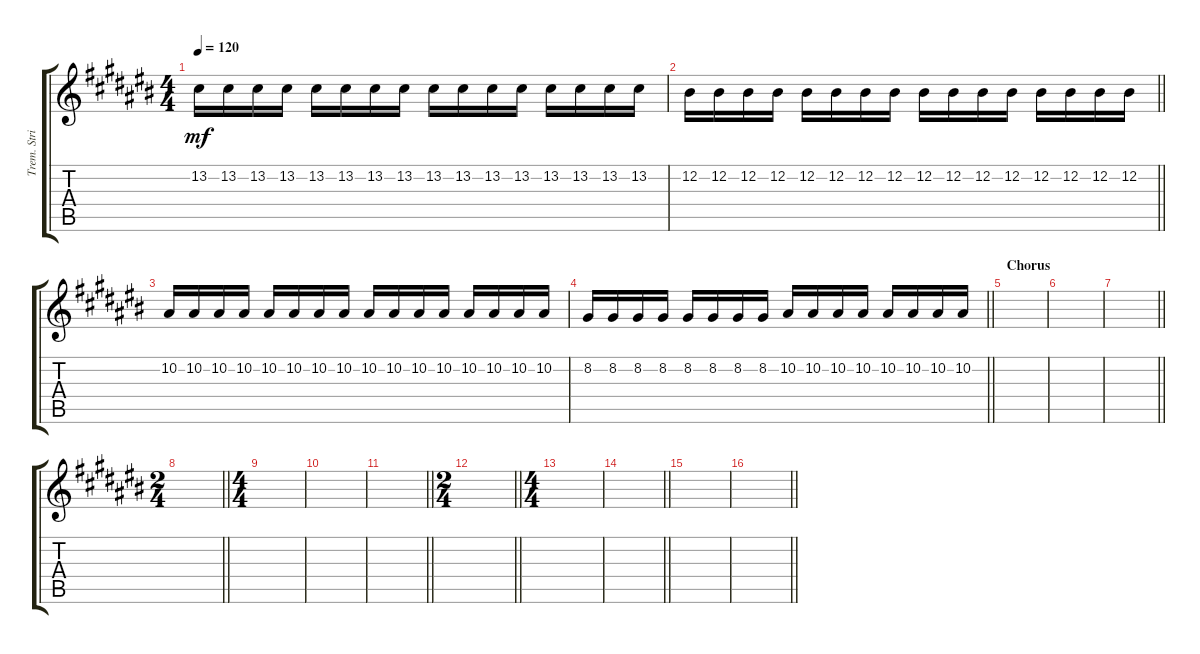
\track ("Trem. Strings" "Trem. Stri") {instrument tremolostrings}
\staff {score tabs}
\tuning (F4 C4 Ab3 Eb3 Bb2 Eb2) {hide}
\ts (4 4)
\tempo 120
\clef g2
\ks c#
13.2.16{dy mf} 13.2.16 13.2.16 13.2.16 13.2.16 13.2.16 13.2.16 13.2.16 13.2.16 13.2.16 13.2.16 13.2.16 13.2.16 13.2.16 13.2.16 13.2.16 |
\barLineRight lightlight
12.2.16 12.2.16 12.2.16 12.2.16 12.2.16 12.2.16 12.2.16 12.2.16 12.2.16 12.2.16 12.2.16 12.2.16 12.2.16 12.2.16 12.2.16 12.2.16 |
10.2.16 10.2.16 10.2.16 10.2.16 10.2.16 10.2.16 10.2.16 10.2.16 10.2.16 10.2.16 10.2.16 10.2.16 10.2.16 10.2.16 10.2.16 10.2.16 |
\barLineRight lightlight
8.2.16 8.2.16 8.2.16 8.2.16 8.2.16 8.2.16 8.2.16 8.2.16 10.2.16 10.2.16 10.2.16 10.2.16 10.2.16 10.2.16 10.2.16 10.2.16 |
\section ("" "Chorus")
|
|
\barLineRight lightlight
|
\ts (2 4)
\barLineRight lightlight
|
\ts (4 4)
|
|
\barLineRight lightlight
|
\ts (2 4)
\barLineRight lightlight
|
\ts (4 4)
|
\barLineRight lightlight
|
|
\barLineRight lightlight
